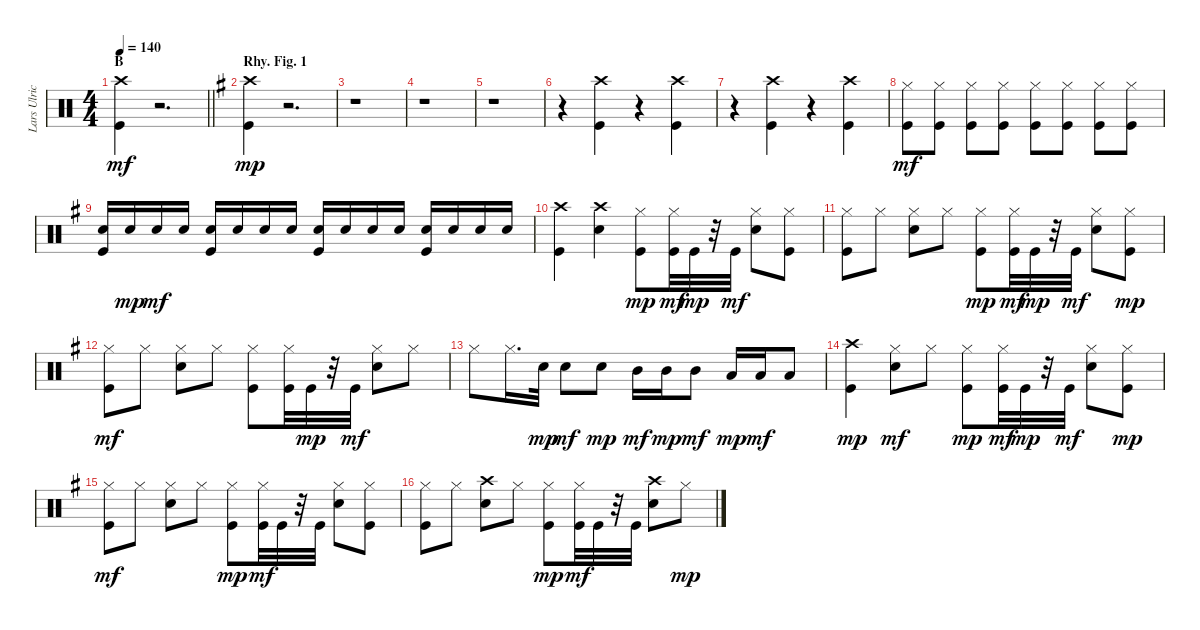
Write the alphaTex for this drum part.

\track ("Lars Ulrich" "Lars Ulric") {instrument percussion}
\staff {score}
\articulation defaults
\ts (4 4)
\section ("" "B")
\tempo 140
\clef neutral
\barLineRight lightlight
\ks c
("Crash high (hit)" "Kick (hit)").4{dy mf} r.2{d} |
\section ("" "Rhy. Fig. 1")
\ks eminor
("Crash high (hit)" "Kick (hit)").4{dy mp} r.2{d} |
r.1 |
r.1 |
r.1 |
r.4 ("Crash high (hit)" "Kick (hit)").4 r.4 ("Crash high (hit)" "Kick (hit)").4 |
r.4 ("Crash high (hit)" "Kick (hit)").4 r.4 ("Crash high (hit)" "Kick (hit)").4 |
("Hi-Hat (closed)" "Kick (hit)").8{dy mf} ("Hi-Hat (closed)" "Kick (hit)").8 ("Hi-Hat (closed)" "Kick (hit)").8 ("Hi-Hat (closed)" "Kick (hit)").8 ("Hi-Hat (closed)" "Kick (hit)").8 ("Hi-Hat (closed)" "Kick (hit)").8 ("Hi-Hat (closed)" "Kick (hit)").8 ("Hi-Hat (closed)" "Kick (hit)").8 |
("Snare (hit) 2" "Kick (hit)").16 "Snare (hit) 2".16{dy mp} "Snare (hit) 2".16{dy mf} "Snare (hit) 2".16 ("Snare (hit) 2" "Kick (hit)").16 "Snare (hit) 2".16 "Snare (hit) 2".16 "Snare (hit) 2".16 ("Snare (hit) 2" "Kick (hit)").16 "Snare (hit) 2".16 "Snare (hit) 2".16 "Snare (hit) 2".16 ("Snare (hit) 2" "Kick (hit)").16 "Snare (hit) 2".16 "Snare (hit) 2".16 "Snare (hit) 2".16 |
("Crash high (hit)" "Kick (hit)").4 ("Snare (hit) 2" "Crash high (hit)").4 ("Hi-Hat (closed)" "Kick (hit)").8{dy mp} ("Hi-Hat (closed)" "Kick (hit)").32{dy mf} "Kick (hit)".32{dy mp} r.32 "Kick (hit)".32{dy mf} ("Snare (hit) 2" "Hi-Hat (closed)").8 ("Hi-Hat (closed)" "Kick (hit)").8 |
("Hi-Hat (closed)" "Kick (hit)").8 "Hi-Hat (closed)".8 ("Snare (hit) 2" "Hi-Hat (closed)").8 "Hi-Hat (closed)".8 ("Hi-Hat (closed)" "Kick (hit)").8{dy mp} ("Hi-Hat (closed)" "Kick (hit)").32{dy mf} "Kick (hit)".32{dy mp} r.32 "Kick (hit)".32{dy mf} ("Snare (hit) 2" "Hi-Hat (closed)").8 ("Hi-Hat (closed)" "Kick (hit)").8{dy mp} |
("Hi-Hat (closed)" "Kick (hit)").8{dy mf} "Hi-Hat (closed)".8 ("Snare (hit) 2" "Hi-Hat (closed)").8 "Hi-Hat (closed)".8 ("Hi-Hat (closed)" "Kick (hit)").8 ("Hi-Hat (closed)" "Kick (hit)").32 "Kick (hit)".32{dy mp} r.32 "Kick (hit)".32{dy mf} ("Snare (hit) 2" "Hi-Hat (closed)").8 "Hi-Hat (closed)".8 |
"Hi-Hat (closed)".8 "Hi-Hat (closed)".16{d} "Snare (hit) 2".32{dy mp} "Snare (hit) 2".8{dy mf} "Snare (hit) 2".8{dy mp} "Mid Tom (hit)".16{dy mf} "Mid Tom (hit)".16{dy mp} "Mid Tom (hit)".8{dy mf} "Low Tom (hit)".16{dy mp} "Low Tom (hit)".16{dy mf} "Low Tom (hit)".8 |
("Crash high (hit)" "Kick (hit)").4{dy mp} ("Snare (hit) 2" "Hi-Hat (closed)").8{dy mf} "Hi-Hat (closed)".8 ("Hi-Hat (closed)" "Kick (hit)").8{dy mp} ("Hi-Hat (closed)" "Kick (hit)").32{dy mf} "Kick (hit)".32{dy mp} r.32 "Kick (hit)".32{dy mf} ("Snare (hit) 2" "Hi-Hat (closed)").8 ("Hi-Hat (closed)" "Kick (hit)").8{dy mp} |
("Hi-Hat (closed)" "Kick (hit)").8{dy mf} "Hi-Hat (closed)".8 ("Snare (hit) 2" "Hi-Hat (closed)").8 "Hi-Hat (closed)".8 ("Hi-Hat (closed)" "Kick (hit)").8{dy mp} ("Hi-Hat (closed)" "Kick (hit)").32{dy mf} "Kick (hit)".32 r.32 "Kick (hit)".32 ("Snare (hit) 2" "Hi-Hat (closed)").8 ("Hi-Hat (closed)" "Kick (hit)").8 |
("Hi-Hat (closed)" "Kick (hit)").8 "Hi-Hat (closed)".8 ("Snare (hit) 2" "Crash high (hit)").8 "Hi-Hat (closed)".8 ("Hi-Hat (closed)" "Kick (hit)").8{dy mp} ("Hi-Hat (closed)" "Kick (hit)").32{dy mf} "Kick (hit)".32 r.32 "Kick (hit)".32 ("Snare (hit) 2" "Crash high (hit)").8 "Hi-Hat (closed)".8{dy mp}
